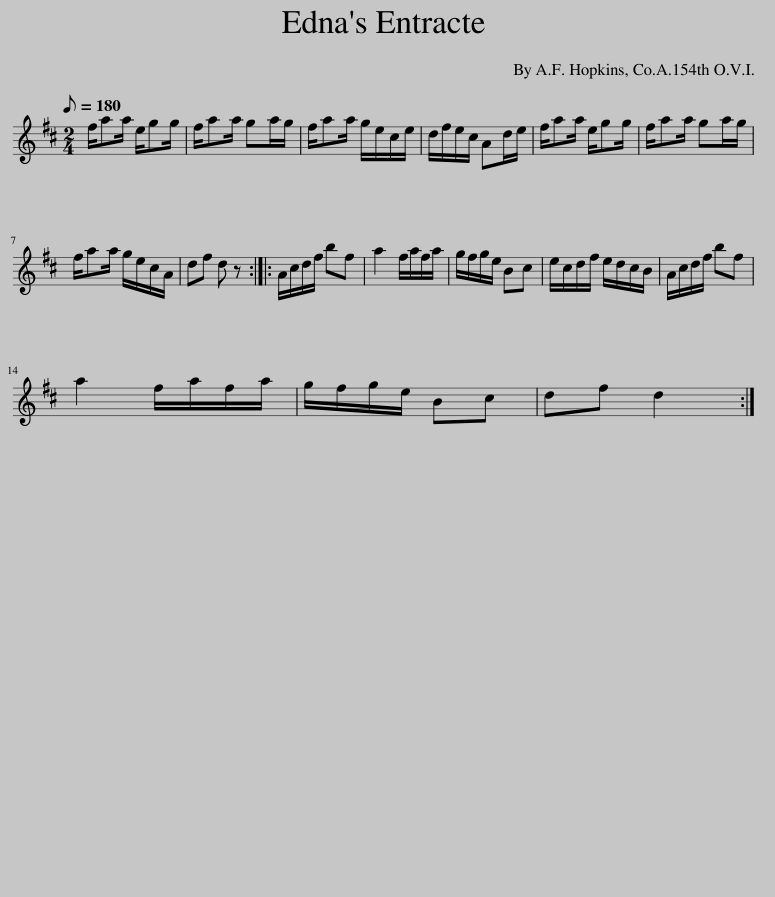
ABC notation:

X:1
L:1/8
Q:1/8=180
M:2/4
I:linebreak $
K:none
V:1 treble transpose="8 "
V:1
[K:D] f/aa/ e/gg/ | f/aa/ ga/g/ | f/aa/ g/e/c/e/ | d/f/e/c/ Ad/e/ | f/aa/ e/gg/ | %5
 f/aa/ ga/g/ |$ f/aa/ g/e/c/A/ | df d z :: A/c/d/f/ bf | a2 f/a/f/a/ | %10
 g/f/g/e/ Bc | e/c/d/f/ e/d/c/B/ | A/c/d/f/ bf |$ a2 f/a/f/a/ | g/f/g/e/ Bc | %15
 df d2 :| %16
